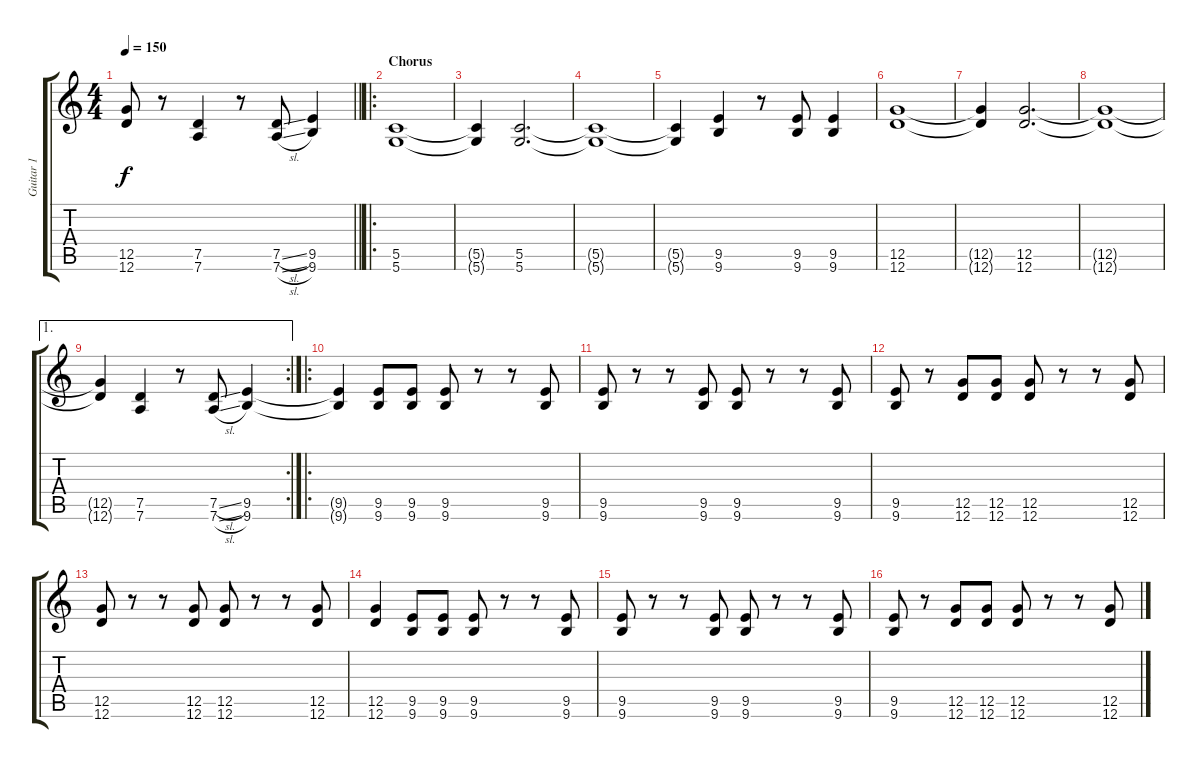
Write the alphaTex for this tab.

\track ("Guitar 1" "Guitar 1") {instrument distortionguitar}
\staff {score tabs}
\tuning (D4 A3 F3 C3 G2 D2) {hide}
\ts (4 4)
\tempo 150
\clef g2
\barLineRight lightlight
\ks c
(12.5 12.6).8{dy f} r.8 (7.5 7.6).4 r.8 (7.5{sl} 7.6{sl}).8 (9.5 9.6).4 |
\ro
\section ("" "Chorus")
(5.5 5.6).1 |
(5.5{t} 5.6{t}).4 (5.5 5.6).2{d} |
(5.5{t} 5.6{t}).1 |
(5.5{t} 5.6{t}).4 (9.5 9.6).4 r.8 (9.5 9.6).8 (9.5 9.6).4 |
(12.5 12.6).1 |
(12.5{t} 12.6{t}).4 (12.5 12.6).2{d} |
(12.5{t} 12.6{t}).1 |
\ae 1
\rc 2
(12.5{t} 12.6{t}).4 (7.5 7.6).4 r.8 (7.5{sl} 7.6{sl}).8 (9.5 9.6).4 |
\ro
(9.5{t} 9.6{t}).4 (9.5 9.6).8 (9.5 9.6).8 (9.5 9.6).8 r.8 r.8 (9.5 9.6).8 |
(9.5 9.6).8 r.8 r.8 (9.5 9.6).8 (9.5 9.6).8 r.8 r.8 (9.5 9.6).8 |
(9.5 9.6).8 r.8 (12.5 12.6).8 (12.5 12.6).8 (12.5 12.6).8 r.8 r.8 (12.5 12.6).8 |
(12.5 12.6).8 r.8 r.8 (12.5 12.6).8 (12.5 12.6).8 r.8 r.8 (12.5 12.6).8 |
(12.5 12.6).4 (9.5 9.6).8 (9.5 9.6).8 (9.5 9.6).8 r.8 r.8 (9.5 9.6).8 |
(9.5 9.6).8 r.8 r.8 (9.5 9.6).8 (9.5 9.6).8 r.8 r.8 (9.5 9.6).8 |
(9.5 9.6).8 r.8 (12.5 12.6).8 (12.5 12.6).8 (12.5 12.6).8 r.8 r.8 (12.5 12.6).8
